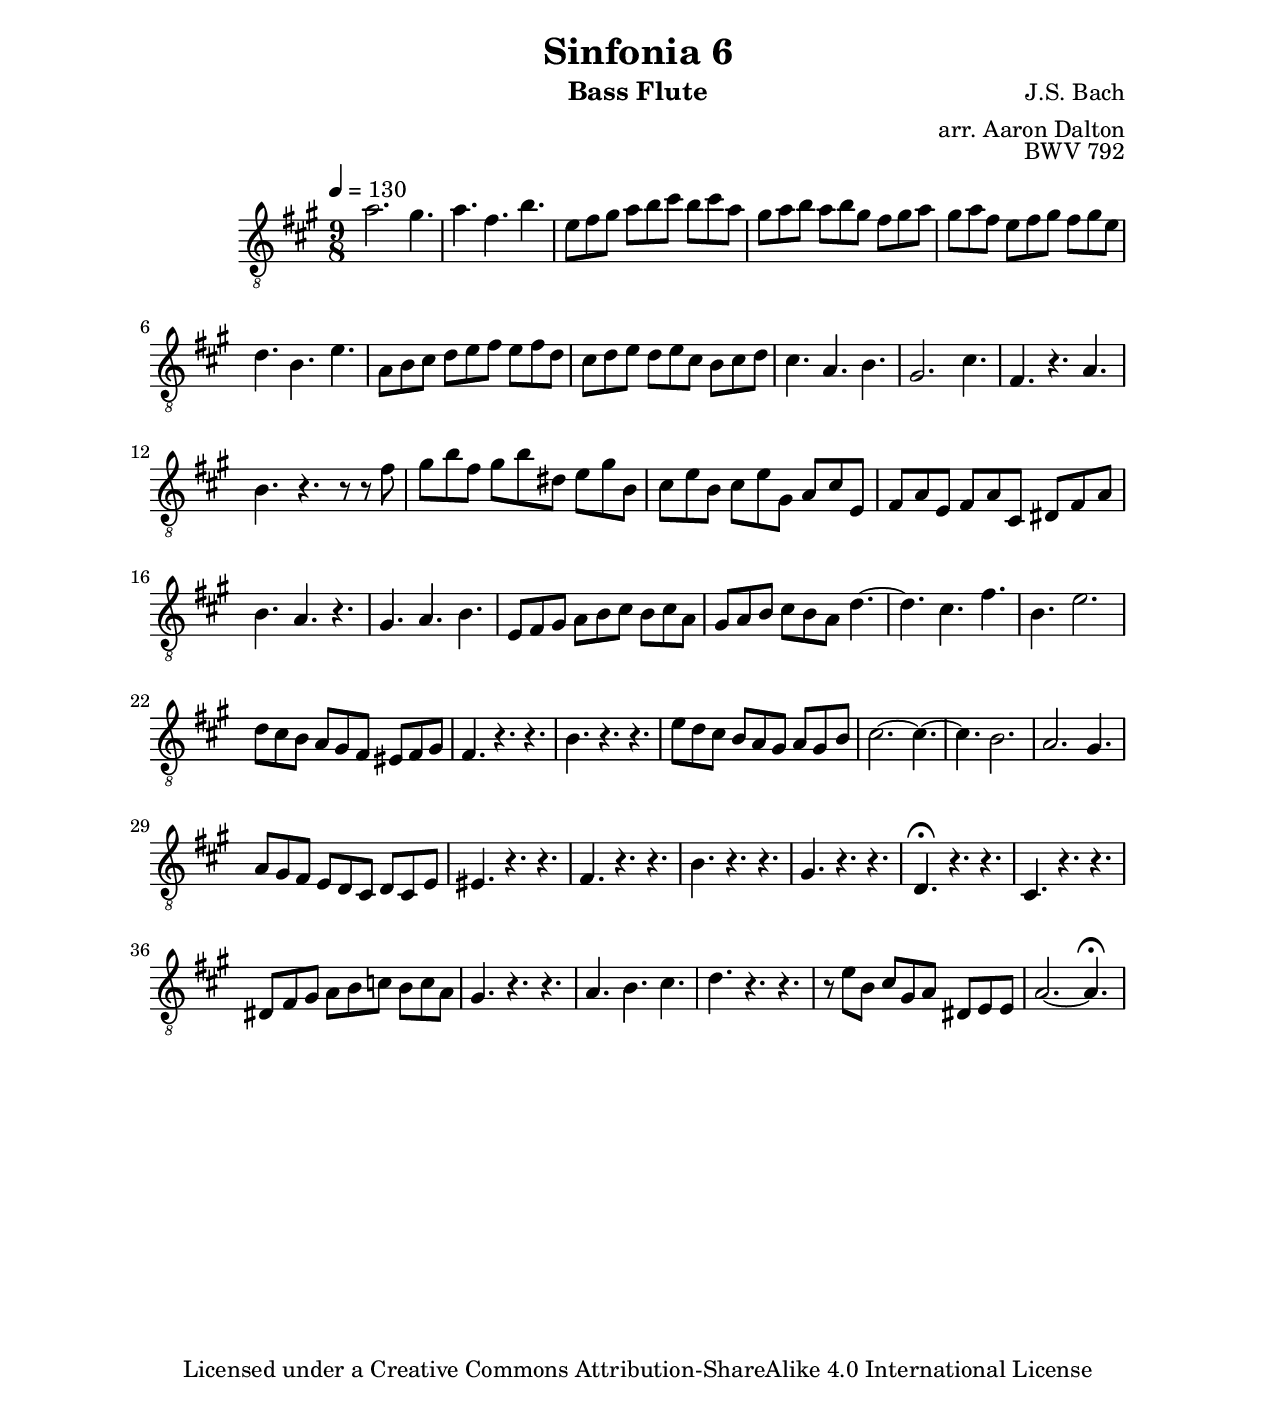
\version "2.18.2"

threeNotes = \transpose c f \relative c' {
    \time 9/8
    \key e \major
    \tempo 4 = 130
    \clef "treble_8"
  % bars 1-4
  e2. dis4. |
  e cis fis |
  b,8 cis dis e fis gis fis gis e |
  dis e fis e fis dis cis dis e |

  % bars 5-8
  dis e cis b cis dis cis dis b |
  a4. fis b |
  e,8 fis gis a b cis b cis a |
  gis a b a b gis fis gis a |

  % bars 9-12
  gis4. e fis |
  dis2. gis4. |
  cis,4. r e |
  fis r r8 r cis' |

  % bars 13-16
  dis fis cis dis fis ais, b dis fis, |
  gis b fis gis b dis, e gis b,  |
  cis e b cis e gis, ais cis e  |
  fis4. e r |

  % bars 17-20
  dis e fis  |
  b,8 cis dis e fis gis fis gis e  |
  dis e fis gis fis e a4. ~ |
  a gis cis |

  % bars 21-24
  fis, b2. |
  a8 gis fis e dis cis bis cis dis |
  cis4. r r |
  fis r r |

  % bars 25-28
  b8 a gis fis e dis e dis fis |
  gis2. ~ gis4. ~ |
  gis fis2. |
  e dis4. |

  % bars 29-32
  e8 dis cis b a gis a gis b |
  bis4. r r |
  cis r r |
  fis r r |

  % bars 33-37
  dis r r |
  a\fermata r r  |
  gis r r |
  ais8 cis dis e fis g! fis g e  |
  dis4. r r |

  % bars 38-42
  e fis gis |
  a r r |
  r8 b fis gis dis e ais, b b  |
  e2. ~ e4. \fermata |
  }


\paper {
  #(set-paper-size "letter")
  top-margin = 1\in
  bottom-margin = 1\in
  left-margin = 1\in
  right-margin = 1\in
}

\header {
    instrument = "Bass Flute"
    title = "Sinfonia 6"
    opus = "BWV 792"
    composer = "J.S. Bach"
    arranger = "arr. Aaron Dalton"
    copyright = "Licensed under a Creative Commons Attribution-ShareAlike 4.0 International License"
}

{
    \set Score.skipBars = ##t
    \threeNotes
}